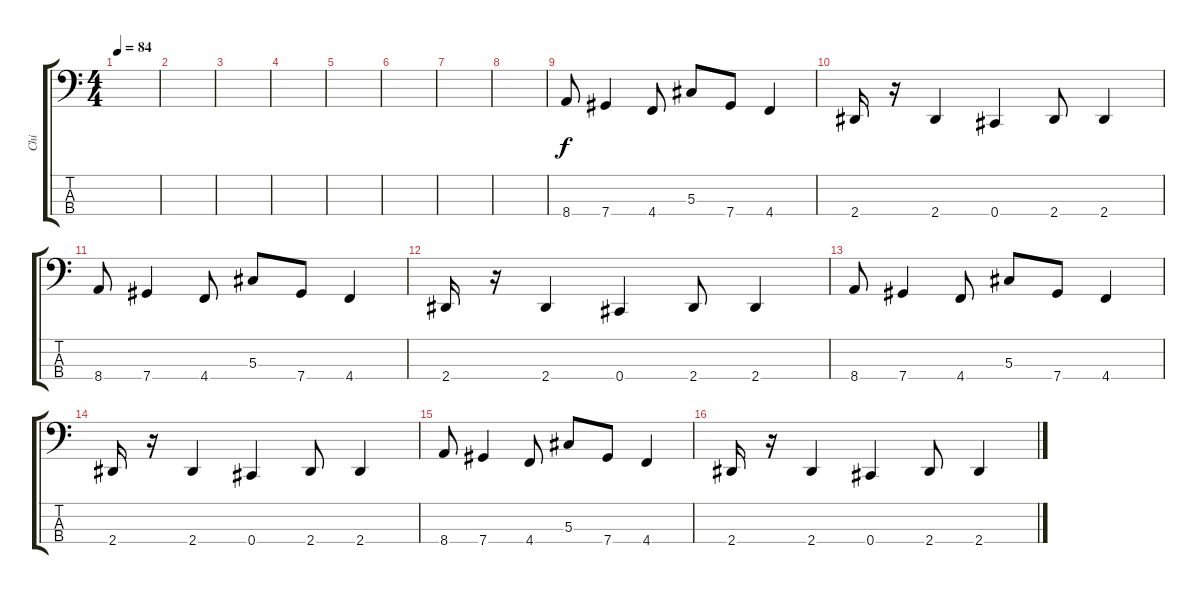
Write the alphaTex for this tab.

\track ("Chi" "Chi") {instrument electricbassfinger}
\staff {score tabs}
\tuning (Gb2 Db2 Ab1 Db1) {hide}
\ts (4 4)
\tempo 84
\clef f4
\ks c
|
|
|
|
|
|
|
|
8.4.8 7.4.4 4.4.8 5.3.8 7.4.8 4.4.4 |
2.4.16 r.16 2.4.4 0.4.4 2.4.8 2.4.4 |
8.4.8 7.4.4 4.4.8 5.3.8 7.4.8 4.4.4 |
2.4.16 r.16 2.4.4 0.4.4 2.4.8 2.4.4 |
8.4.8 7.4.4 4.4.8 5.3.8 7.4.8 4.4.4 |
2.4.16 r.16 2.4.4 0.4.4 2.4.8 2.4.4 |
8.4.8 7.4.4 4.4.8 5.3.8 7.4.8 4.4.4 |
2.4.16 r.16 2.4.4 0.4.4 2.4.8 2.4.4
